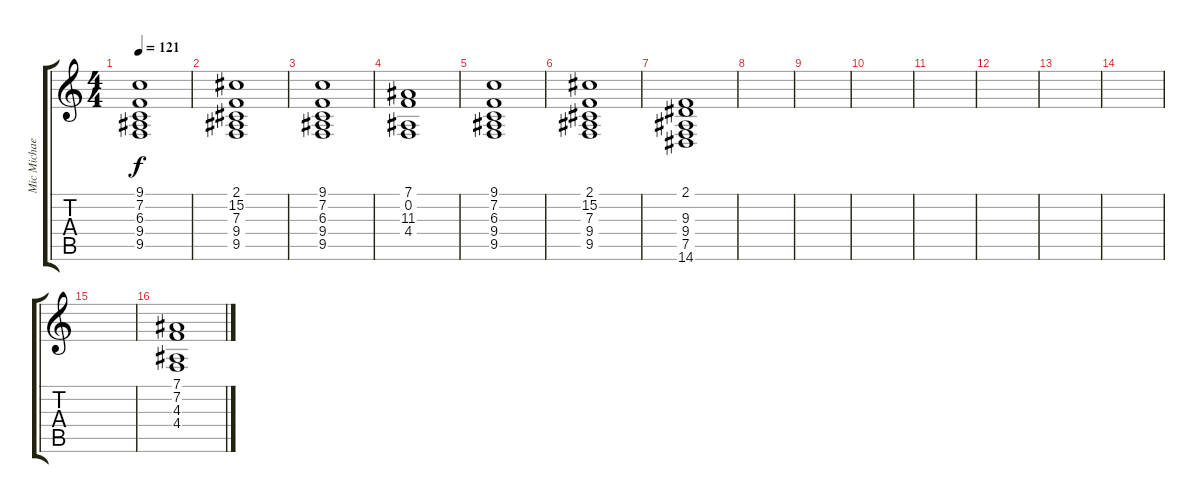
\track ("Mic Michaeli" "Mic Michae") {instrument synthstrings1}
\staff {score tabs}
\tuning (Eb4 Bb3 Gb3 Db3 Ab2 Eb2) {hide}
\ts (4 4)
\tempo 121
\clef g2
\ks c
(9.1 7.2 6.3 9.4 9.5).1{dy f} |
(2.1 15.2 7.3 9.4 9.5).1 |
(9.1 7.2 6.3 9.4 9.5).1 |
(7.1 0.2 11.3 4.4).1 |
(9.1 7.2 6.3 9.4 9.5).1 |
(2.1 15.2 7.3 9.4 9.5).1 |
(2.1 9.3 9.4 7.5 14.6).1 |
|
|
|
|
|
|
|
|
(7.1 7.2 4.3 4.4).1
